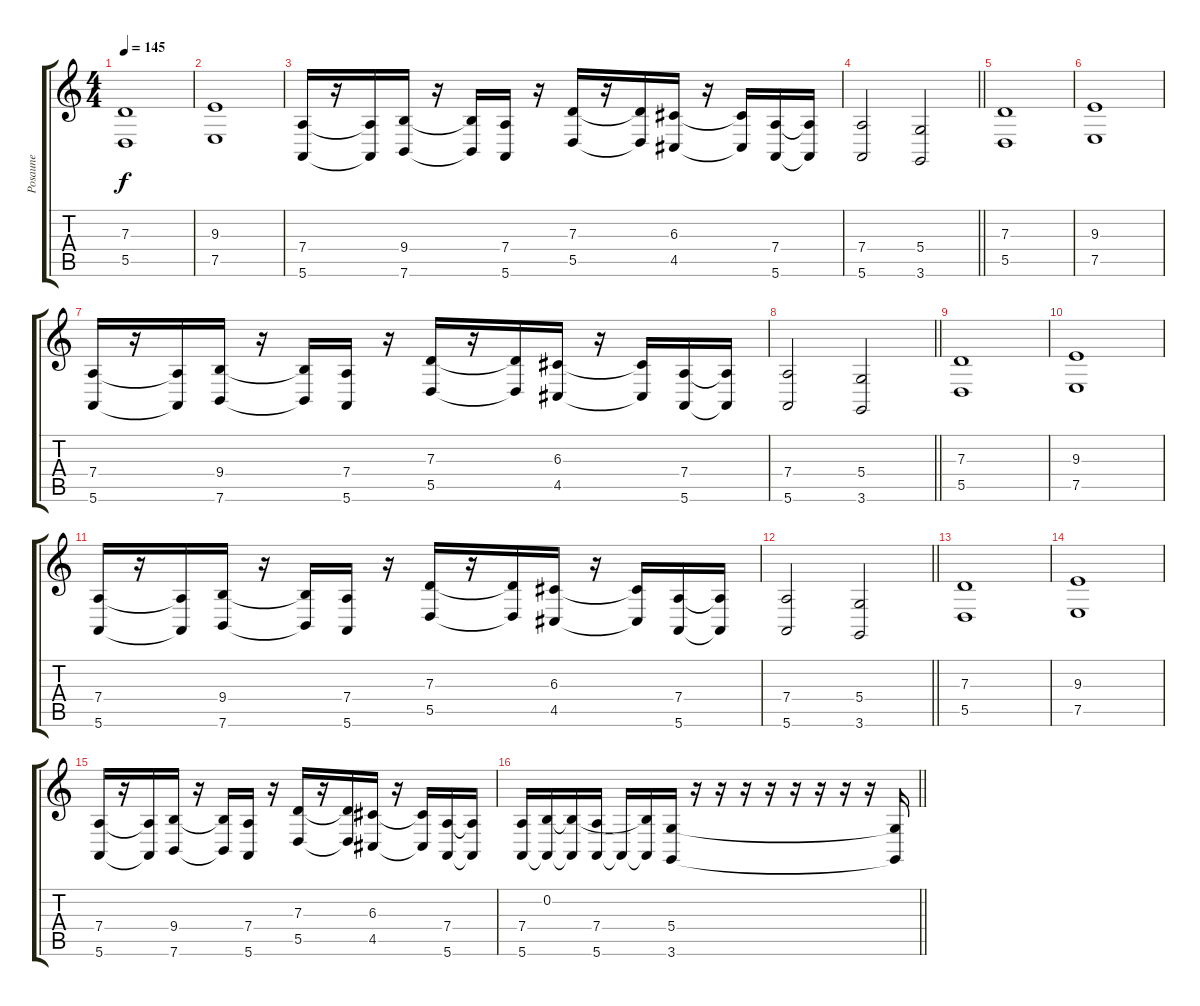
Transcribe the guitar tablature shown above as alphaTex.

\track ("Posaune" "Posaune") {instrument trombone}
\staff {score tabs}
\tuning (E4 B3 G3 D3 A2 E2) {hide}
\ts (4 4)
\tempo 145
\clef g2
\ks c
(7.3 5.5).1{dy f} |
(9.3 7.5).1 |
(7.4 5.6).16 r.16 (7.4{t} 5.6{t}).16 (9.4 7.6).16 r.16 (9.4{t} 7.6{t}).16 (7.4 5.6).16 r.16 (7.3 5.5).16 r.16 (7.3{t} 5.5{t}).16 (6.3 4.5).16 r.16 (6.3{t} 4.5{t}).16 (7.4 5.6).16 (7.4{t} 5.6{t}).16 |
\barLineRight lightlight
(7.4 5.6).2 (5.4 3.6).2 |
(7.3 5.5).1 |
(9.3 7.5).1 |
(7.4 5.6).16 r.16 (7.4{t} 5.6{t}).16 (9.4 7.6).16 r.16 (9.4{t} 7.6{t}).16 (7.4 5.6).16 r.16 (7.3 5.5).16 r.16 (7.3{t} 5.5{t}).16 (6.3 4.5).16 r.16 (6.3{t} 4.5{t}).16 (7.4 5.6).16 (7.4{t} 5.6{t}).16 |
\barLineRight lightlight
(7.4 5.6).2 (5.4 3.6).2 |
(7.3 5.5).1 |
(9.3 7.5).1 |
(7.4 5.6).16 r.16 (7.4{t} 5.6{t}).16 (9.4 7.6).16 r.16 (9.4{t} 7.6{t}).16 (7.4 5.6).16 r.16 (7.3 5.5).16 r.16 (7.3{t} 5.5{t}).16 (6.3 4.5).16 r.16 (6.3{t} 4.5{t}).16 (7.4 5.6).16 (7.4{t} 5.6{t}).16 |
\barLineRight lightlight
(7.4 5.6).2 (5.4 3.6).2 |
(7.3 5.5).1 |
(9.3 7.5).1 |
(7.4 5.6).16 r.16 (7.4{t} 5.6{t}).16 (9.4 7.6).16 r.16 (9.4{t} 7.6{t}).16 (7.4 5.6).16 r.16 (7.3 5.5).16 r.16 (7.3{t} 5.5{t}).16 (6.3 4.5).16 r.16 (6.3{t} 4.5{t}).16 (7.4 5.6).16 (7.4{t} 5.6{t}).16 |
\barLineRight lightlight
(7.4 5.6).16 (0.2 5.6{t}).16 (0.2{t} 5.6{t}).16 (7.4 5.6).16 5.6{t}.16 (0.2{t} 5.6{t}).16 (5.4 3.6).16 r.16 r.16 r.16 r.16 r.16 r.16 r.16 r.16 (5.4{t} 3.6{t}).16
